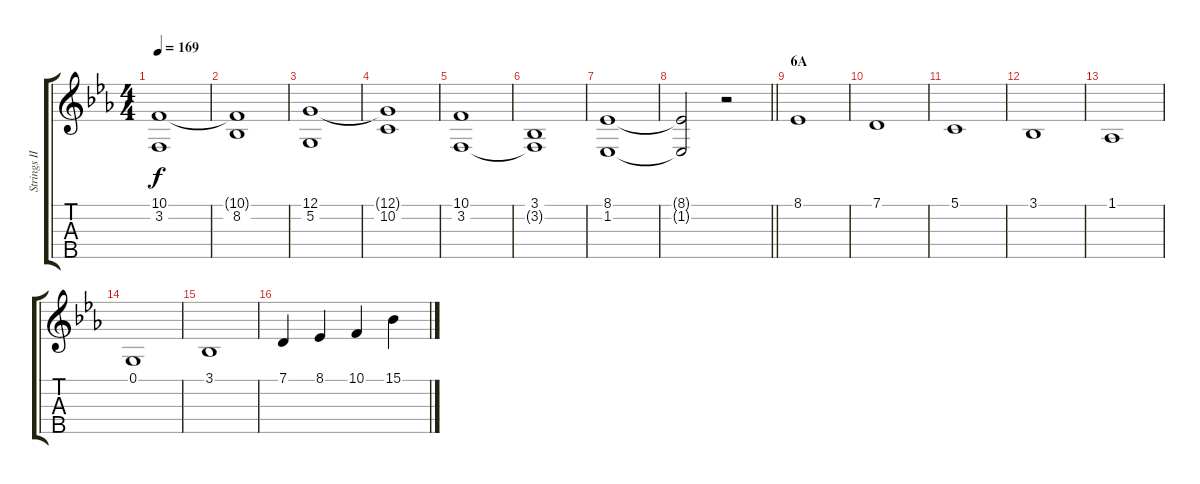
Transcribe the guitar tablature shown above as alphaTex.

\track ("Strings II" "Strings II") {instrument stringensemble1}
\staff {score tabs}
\tuning (G3 D3 A2 E2 B1) {hide}
\ts (4 4)
\tempo 169
\clef g2
\ks eb
(10.1 3.2).1{dy f} |
(10.1{t} 8.2).1 |
(12.1 5.2).1 |
(12.1{t} 10.2).1 |
(10.1 3.2).1 |
(3.1 3.2{t}).1 |
(8.1 1.2).1 |
\barLineRight lightlight
(8.1{t} 1.2{t}).2 r.2 |
\section ("" "6A")
8.1.1 |
7.1.1 |
5.1.1 |
3.1.1 |
1.1.1 |
0.1.1 |
3.1.1 |
7.1.4 8.1.4 10.1.4 15.1.4
